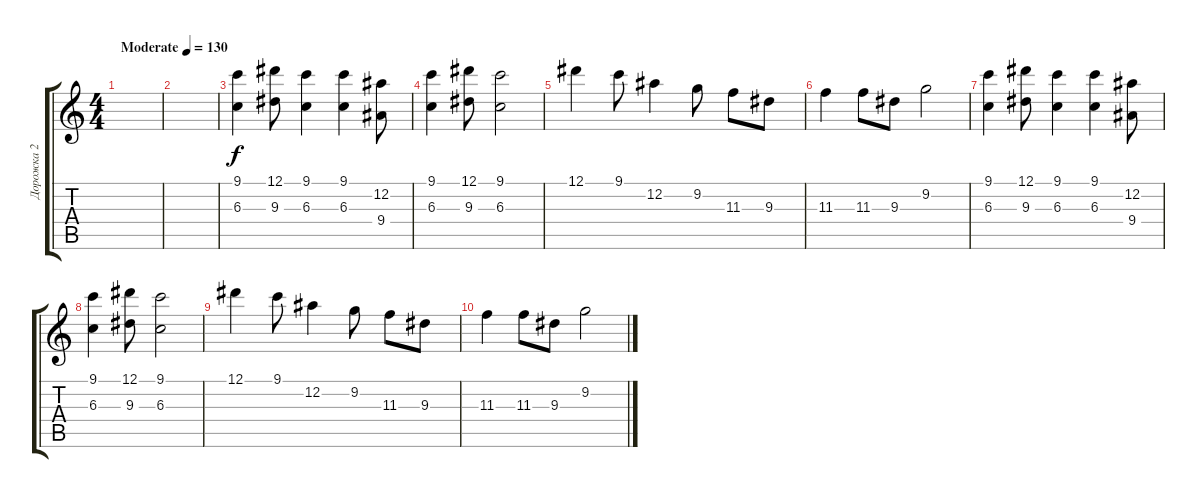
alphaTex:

\track ("Дорожка 2" "Дорожка 2") {instrument overdrivenguitar}
\staff {score tabs}
\tuning (Eb4 Bb3 Gb3 Db3 Ab2 Eb2) {hide}
\ts (4 4)
\tempo (130 "Moderate")
\clef g2
\ks c
|
|
(9.1 6.3).4 (12.1 9.3).8 (9.1 6.3).4 (9.1 6.3).4 (12.2 9.4).8 |
(9.1 6.3).4 (12.1 9.3).8 (9.1 6.3).2 |
12.1.4 9.1.8 12.2.4 9.2.8 11.3.8 9.3.8 |
11.3.4 11.3.8 9.3.8 9.2.2 |
(9.1 6.3).4 (12.1 9.3).8 (9.1 6.3).4 (9.1 6.3).4 (12.2 9.4).8 |
(9.1 6.3).4 (12.1 9.3).8 (9.1 6.3).2 |
12.1.4 9.1.8 12.2.4 9.2.8 11.3.8 9.3.8 |
11.3.4 11.3.8 9.3.8 9.2.2
